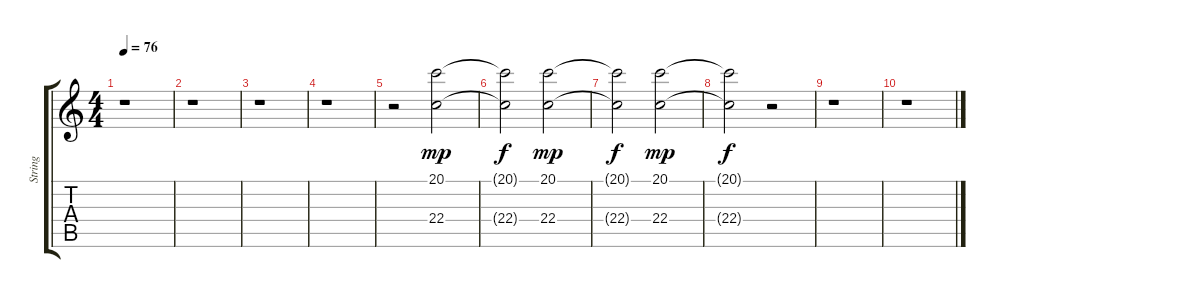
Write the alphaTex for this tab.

\track ("String" "String") {instrument stringensemble1}
\staff {score tabs}
\tuning (E4 B3 G3 D3 A2 E2) {hide}
\ts (4 4)
\tempo 76
\clef g2
\ks c
r.1{dy f} |
r.1 |
r.1 |
r.1 |
r.2 (20.1 22.4).2{dy mp} |
(20.1{t} 22.4{t}).2{dy f} (20.1 22.4).2{dy mp} |
(20.1{t} 22.4{t}).2{dy f} (20.1 22.4).2{dy mp} |
(20.1{t} 22.4{t}).2{dy f} r.2 |
r.1 |
r.1
